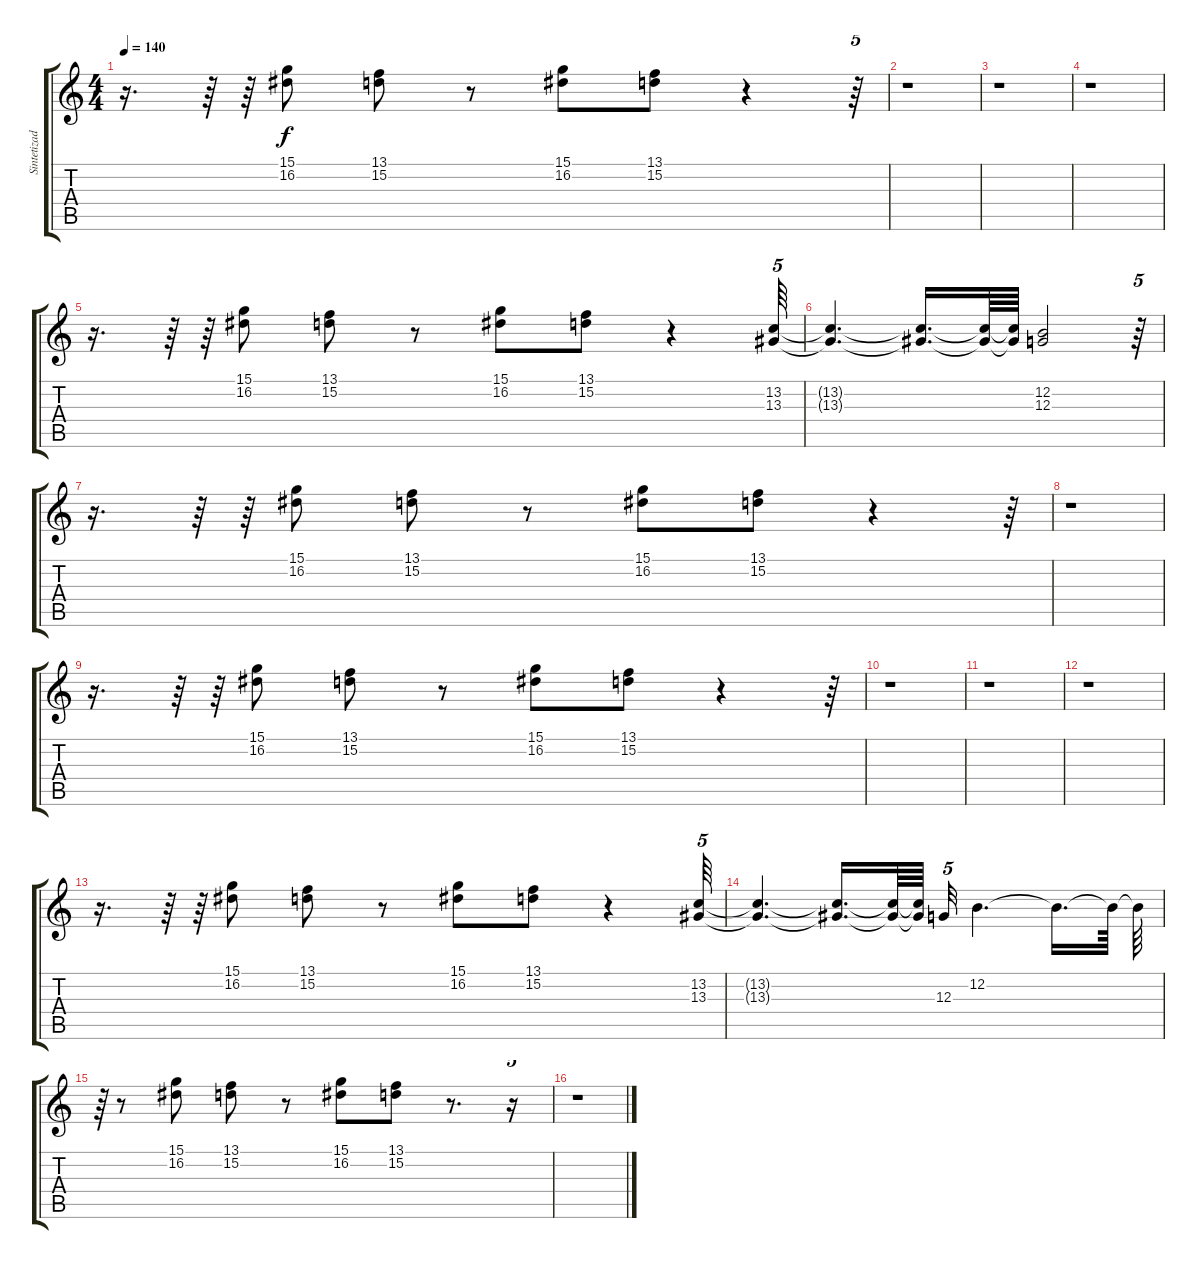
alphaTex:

\track ("Sintetizadores 2" "Sintetizad") {instrument brasssection}
\staff {score tabs}
\tuning (E4 B3 G3 D3 A2 E2) {hide}
\ts (4 4)
\tempo 140
\clef g2
\ks c
r.16{d dy f} r.64 r.64 (15.1 16.2).8 (13.1 15.2).8 r.8 (15.1 16.2).8 (13.1 15.2).8 r.4 r.64{tu (5 4)} |
r.1 |
r.1 |
r.1 |
r.16{d} r.64 r.64 (15.1 16.2).8 (13.1 15.2).8 r.8 (15.1 16.2).8 (13.1 15.2).8 r.4 (13.2 13.3).64{tu (5 4)} |
(13.2{t} 13.3{t}).4{d} (13.2{t} 13.3{t}).16{d} (13.2{t} 13.3{t}).64 (13.2{t} 13.3{t}).64 (12.2 12.3).2 r.64{tu (5 4)} |
r.16{d} r.64 r.64 (15.1 16.2).8 (13.1 15.2).8 r.8 (15.1 16.2).8 (13.1 15.2).8 r.4 r.64{tu (5 4)} |
r.1 |
r.16{d} r.64 r.64 (15.1 16.2).8 (13.1 15.2).8 r.8 (15.1 16.2).8 (13.1 15.2).8 r.4 r.64{tu (5 4)} |
r.1 |
r.1 |
r.1 |
r.16{d} r.64 r.64 (15.1 16.2).8 (13.1 15.2).8 r.8 (15.1 16.2).8 (13.1 15.2).8 r.4 (13.2 13.3).64{tu (5 4)} |
(13.2{t} 13.3{t}).4{d} (13.2{t} 13.3{t}).16{d} (13.2{t} 13.3{t}).64 (13.2{t} 13.3{t}).64 12.3.32{tu (5 4)} 12.2.4{d} 12.2{t}.16{d} 12.2{t}.64 12.2{t}.64 |
r.64{tu (5 4)} r.8 (15.1 16.2).8 (13.1 15.2).8 r.8 (15.1 16.2).8 (13.1 15.2).8 r.8{d} r.16{tu (5 4)} |
r.1
